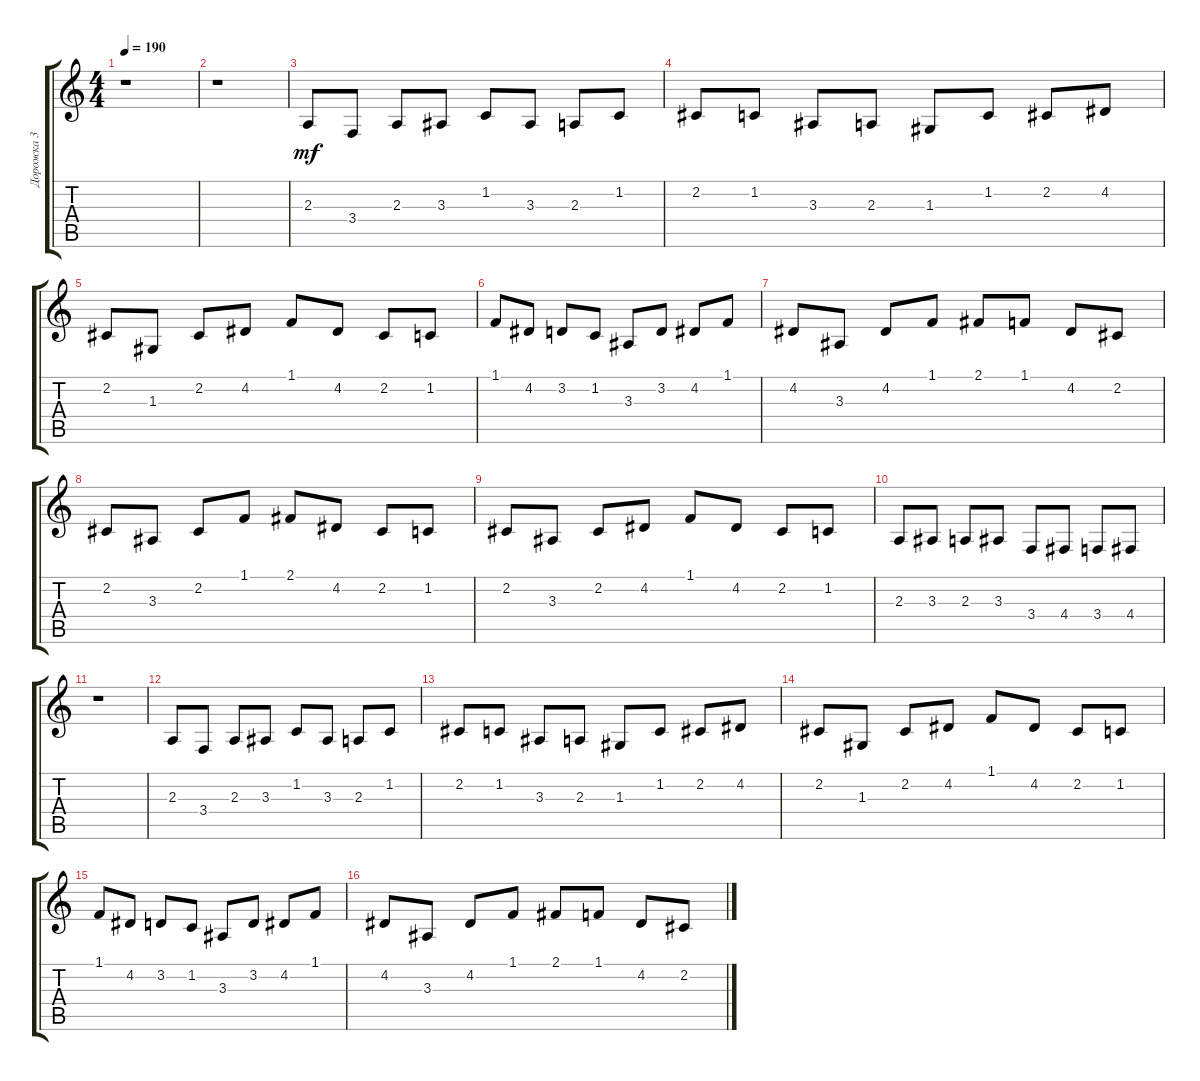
\track ("Дорожка 3" "Дорожка 3") {instrument clavinet}
\staff {score tabs}
\tuning (E4 B3 G3 D3 A2 E2) {hide}
\ts (4 4)
\tempo 190
\clef g2
\ks c
r.1{dy mf} |
r.1 |
2.3.8 3.4.8 2.3.8 3.3.8 1.2.8 3.3.8 2.3.8 1.2.8 |
2.2.8 1.2.8 3.3.8 2.3.8 1.3.8 1.2.8 2.2.8 4.2.8 |
2.2.8 1.3.8 2.2.8 4.2.8 1.1.8 4.2.8 2.2.8 1.2.8 |
1.1.8 4.2.8 3.2.8 1.2.8 3.3.8 3.2.8 4.2.8 1.1.8 |
4.2.8 3.3.8 4.2.8 1.1.8 2.1.8 1.1.8 4.2.8 2.2.8 |
2.2.8 3.3.8 2.2.8 1.1.8 2.1.8 4.2.8 2.2.8 1.2.8 |
2.2.8 3.3.8 2.2.8 4.2.8 1.1.8 4.2.8 2.2.8 1.2.8 |
2.3.8 3.3.8 2.3.8 3.3.8 3.4.8 4.4.8 3.4.8 4.4.8 |
r.1 |
2.3.8 3.4.8 2.3.8 3.3.8 1.2.8 3.3.8 2.3.8 1.2.8 |
2.2.8 1.2.8 3.3.8 2.3.8 1.3.8 1.2.8 2.2.8 4.2.8 |
2.2.8 1.3.8 2.2.8 4.2.8 1.1.8 4.2.8 2.2.8 1.2.8 |
1.1.8 4.2.8 3.2.8 1.2.8 3.3.8 3.2.8 4.2.8 1.1.8 |
4.2.8 3.3.8 4.2.8 1.1.8 2.1.8 1.1.8 4.2.8 2.2.8
